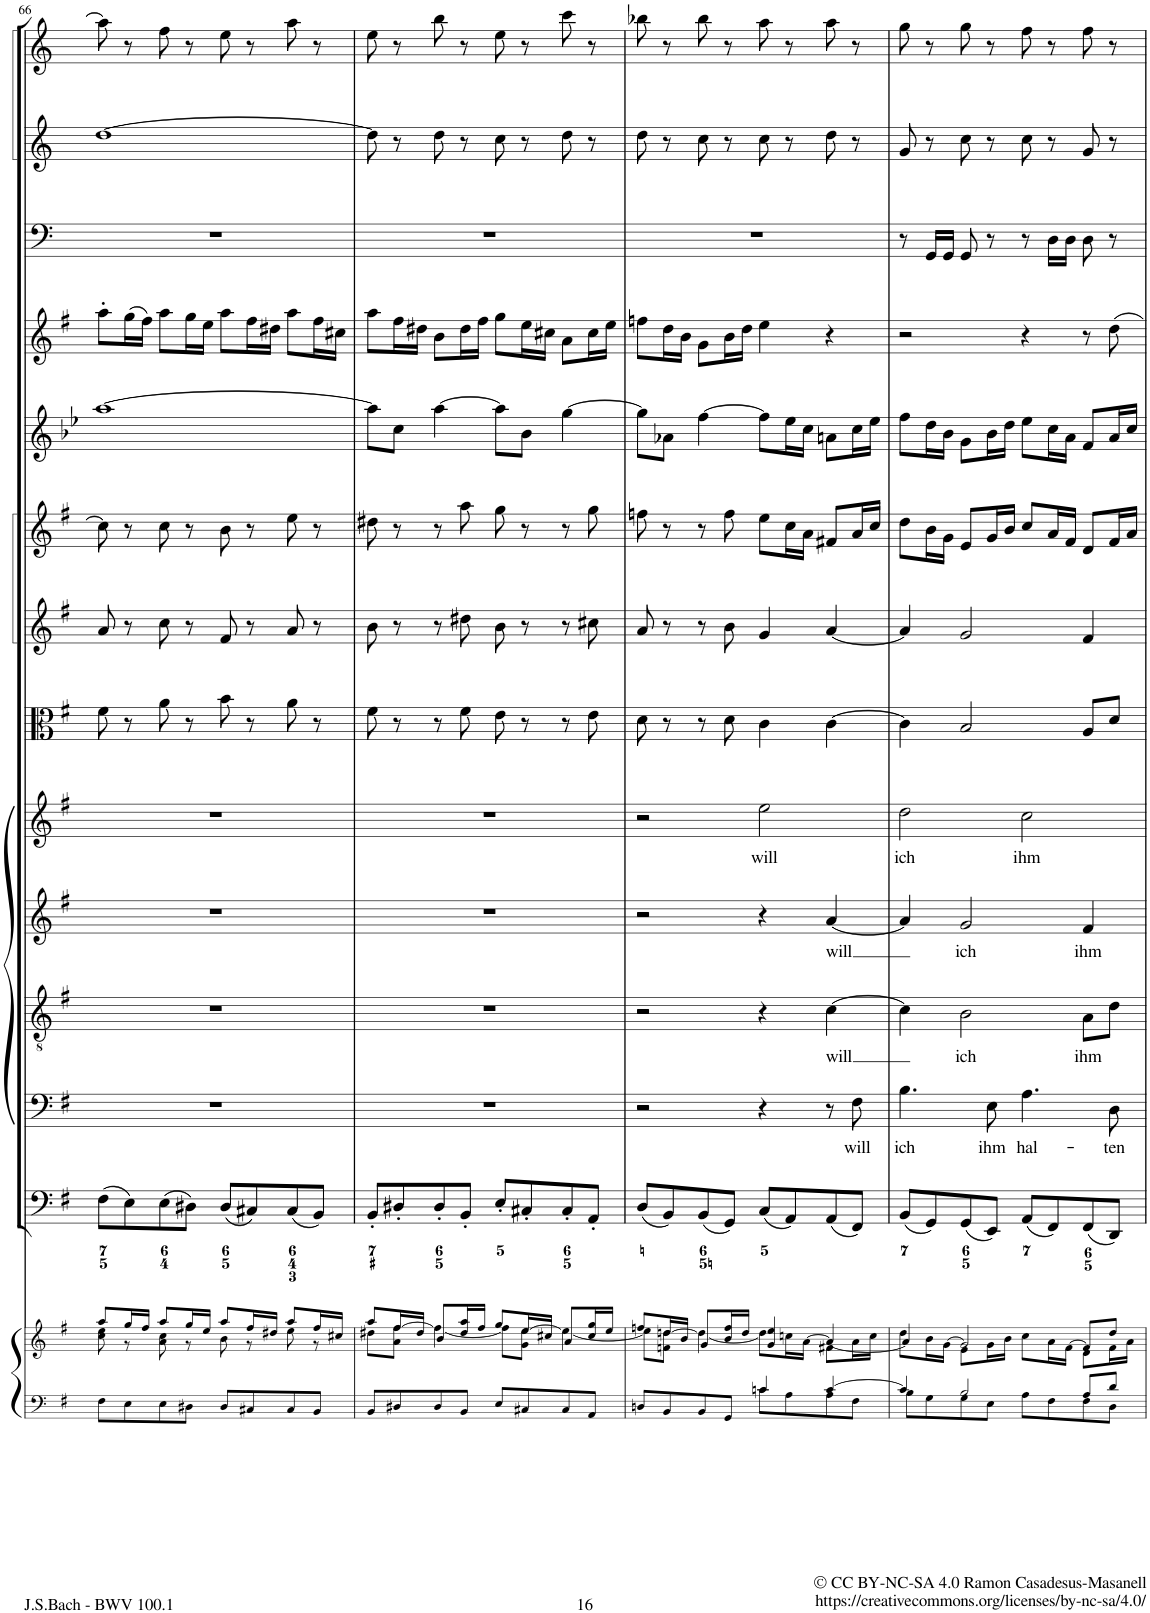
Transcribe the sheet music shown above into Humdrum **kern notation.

**kern	**kern	**kern	**kern	**text	**kern	**text	**kern	**text	**kern	**text	**kern	**kern	**kern	**kern	**kern	**kern	**kern	**kern
*part14	*part14	*part13	*part12	*part12	*part11	*part11	*part10	*part10	*part9	*part9	*part8	*part7	*part6	*part5	*part4	*part3	*part2	*part1
*staff15	*staff14	*staff13	*staff12	*staff12	*staff11	*staff11	*staff10	*staff10	*staff9	*staff9	*staff8	*staff7	*staff6	*staff5	*staff4	*staff3	*staff2	*staff1
*I"Piano reduction	*	*I"Organo e Continuo	*I"Basso	*	*I"Tenore	*	*I"Alto	*	*I"Soprano	*	*I"Viola	*I"Violino II	*I"Violino I	*I"Oboe d'amore	*I"Flauto Traverso	*I"Timpani	*I"Corno II	*I"Corno I
*I'Pno	*	*	*	*	*	*	*	*	*	*	*	*	*	*I'Ob	*I'Fl	*I'Timp	*	*
!!LO:PB:g=z
*clefF4	*clefG2	*clefF4	*clefF4	*	*clefGv2	*	*clefG2	*	*clefG2	*	*clefC3	*clefG2	*clefG2	*clefG2	*clefG2	*clefF4	*clefG2	*clefG2
*	*	*	*	*	*	*	*	*	*	*	*	*	*	*Trd2c3	*	*	*Trd3c5	*Trd3c5
*k[f#]	*k[f#]	*k[f#]	*k[f#]	*	*k[f#]	*	*k[f#]	*	*k[f#]	*	*k[f#]	*k[f#]	*k[f#]	*k[b-e-]	*k[f#]	*k[]	*k[]	*k[]
*M2/2	*M2/2	*M2/2	*M2/2	*	*M2/2	*	*M2/2	*	*M2/2	*	*M2/2	*M2/2	*M2/2	*M2/2	*M2/2	*M2/2	*M2/2	*M2/2
*met(c|)	*met(c|)	*met(c|)	*met(c|)	*	*met(c|)	*	*met(c|)	*	*met(c|)	*	*met(c|)	*met(c|)	*met(c|)	*met(c|)	*met(c|)	*met(c|)	*met(c|)	*met(c|)
=66	=66	=66	=66	=66	=66	=66	=66	=66	=66	=66	=66	=66	=66	=66	=66	=66	=66	=66
*	*^	*	*	*	*	*	*	*	*	*	*	*	*	*	*	*	*	*
8F#\L	8aa/L	8cc\ 8ee\	(8F#\L	1r	.	1r	.	1r	.	1r	.	8f#\	8a/	8cc\]	[1aa	8aa'\L	1r	[1dd	8aa\]
8E\	16gg/L	8r	8E\)	.	.	.	.	.	.	.	.	8r	8r	8r	.	(16gg\L	.	.	8r
.	16ff#/JJ	.	.	.	.	.	.	.	.	.	.	.	.	.	.	16ff#\JJ)	.	.	.
8E\	8aa/L	8a\ 8cc\	(8E\	.	.	.	.	.	.	.	.	8a\	8cc\	8cc\	.	8aa\L	.	.	8ff\
8D#X\J	16gg/L	8r	8D#X\J)	.	.	.	.	.	.	.	.	8r	8r	8r	.	16gg\L	.	.	8r
.	16ee/JJ	.	.	.	.	.	.	.	.	.	.	.	.	.	.	16ee\JJ	.	.	.
8D#/L	8aa/L	8b\	(8D#/L	.	.	.	.	.	.	.	.	8b\	8f#/	8b\	.	8aa\L	.	.	8ee\
8C#X/	16ff#/L	8r	8C#X/)	.	.	.	.	.	.	.	.	8r	8r	8r	.	16ff#\L	.	.	8r
.	16dd#X/JJ	.	.	.	.	.	.	.	.	.	.	.	.	.	.	16dd#X\JJ	.	.	.
8C#/	8aa/L	8ee\	(8C#/	.	.	.	.	.	.	.	.	8a\	8a/	8ee\	.	8aa\L	.	.	8aa\
8BB/J	16ff#/L	8r	8BB/J)	.	.	.	.	.	.	.	.	8r	8r	8r	.	16ff#\L	.	.	8r
.	16cc#X/JJ	.	.	.	.	.	.	.	.	.	.	.	.	.	.	16cc#X\JJ	.	.	.
=67	=67	=67	=67	=67	=67	=67	=67	=67	=67	=67	=67	=67	=67	=67	=67	=67	=67	=67	=67
8BB/L	8aa/L	8dd#X\L	8BB'/L	1r	.	1r	.	1r	.	1r	.	8f#\	8b\	8dd#X\	8aa\L]	8aa\L	1r	8dd\]	8ee\
8D#X/	16ff#/L	8a\ [>8ff#\J	8D#X'/	.	.	.	.	.	.	.	.	8r	8r	8r	8cc\J	16ff#\L	.	8r	8r
.	16dd#/JJ	.	.	.	.	.	.	.	.	.	.	.	.	.	.	16dd#X\JJ	.	.	.
8D#/	8b/L	4ff#\_	8D#'/	.	.	.	.	.	.	.	.	8r	8r	8r	[4aa\	8b\L	.	8dd\	8bb\
8BB/J	16dd#/ 16aa/L	.	8BB'/J	.	.	.	.	.	.	.	.	8f#\	8dd#X\	8aa\	.	16dd#\L	.	8r	8r
.	16ff#/JJ	.	.	.	.	.	.	.	.	.	.	.	.	.	.	16ff#\JJ	.	.	.
8E/L	8gg/L	8ff#\L]	8E'/L	.	.	.	.	.	.	.	.	8e\	8b\	8gg\	8aa\L]	8gg\L	.	8cc\	8ee\
8C#X/	16ee/L	8g\ [>8ee\J	8C#X'/	.	.	.	.	.	.	.	.	8r	8r	8r	8b-\J	16ee\L	.	8r	8r
.	16cc#X/JJ	.	.	.	.	.	.	.	.	.	.	.	.	.	.	16cc#X\JJ	.	.	.
8C#/	8a/L	4ee\_	8C#'/	.	.	.	.	.	.	.	.	8r	8r	8r	[4gg\	8a\L	.	8dd\	8ccc\
8AA/J	16cc#/ 16gg/L	.	8AA'/J	.	.	.	.	.	.	.	.	8e\	8cc#X\	8gg\	.	16cc#\L	.	8r	8r
.	16ee/JJ	.	.	.	.	.	.	.	.	.	.	.	.	.	.	16ee\JJ	.	.	.
=68	=68	=68	=68	=68	=68	=68	=68	=68	=68	=68	=68	=68	=68	=68	=68	=68	=68	=68	=68
*^	*	*	*	*	*	*	*	*	*	*	*	*	*	*	*	*	*	*	*
8Dn/L	2ryy	8ffn/L	8ee\L]	(8D/L	2r	.	2r	.	2r	.	2r	.	8d\	8a/	8ffn\	8gg\L]	8ffn\L	1r	8dd\	8bb-X\
8BB/	.	16dd/L	8fn\ [>8ddn\J	8BB/)	.	.	.	.	.	.	.	.	8r	8r	8r	8a-X\J	16dd\L	.	8r	8r
.	.	16b/JJ	.	.	.	.	.	.	.	.	.	.	.	.	.	.	16b\JJ	.	.	.
8BB/	.	8g/L	4dd\_	(8BB/	.	.	.	.	.	.	.	.	8r	8r	8r	[4ff\	8g\L	.	8cc\	8bb-\
8GG/J	.	16b/ 16ff/L	.	8GG/J)	.	.	.	.	.	.	.	.	8d\	8b\	8ff\	.	16b\L	.	8r	8r
.	.	16dd/JJ	.	.	.	.	.	.	.	.	.	.	.	.	.	.	16dd\JJ	.	.	.
!	!	!	!	!	!	!	!	!	!	!	!	!LO:LY:b	!	!	!	!	!	!	!	!
4cn/	8c\L	4g/ 4ee/	8dd\L]	(8C/L	4r	.	4r	.	4r	.	2ee\	will	4c\	4g/	8ee\L	8ff\L]	4ee\	.	8cc\	8aa\
.	8A\	.	16ccn\L	8AA/)	.	.	.	.	.	.	.	.	.	.	16cc\L	16ee-\L	.	.	8r	8r
.	.	.	[>16a\JJ	.	.	.	.	.	.	.	.	.	.	.	16a\JJ	16cc\JJ	.	.	.	.
!	!	!	!	!	!	!	!	!LO:LY:b	!	!LO:LY:b	!	!	!	!	!	!	!	!	!	!
[4c/	8A\	4a/_	8f#X\L	(8AA/	8r	.	[4c\	will	[4a/	will	.	.	[4c\	[4a/	8f#X/L	8an\L	4r	.	8dd\	8aa\
!	!	!	!	!	!	!LO:LY:b	!	!	!	!	!	!	!	!	!	!	!	!	!	!
.	8F#\J	.	16a\L	8FF#/J)	8F#\	will	.	.	.	.	.	.	.	.	16a/L	16cc\L	.	.	8r	8r
.	.	.	16cc\JJ	.	.	.	.	.	.	.	.	.	.	.	16cc/JJ	16ee-\JJ	.	.	.	.
=69	=69	=69	=69	=69	=69	=69	=69	=69	=69	=69	=69	=69	=69	=69	=69	=69	=69	=69	=69	=69
!	!	!	!	!	!	!LO:LY:b	!	!	!	!	!	!LO:LY:b	!	!	!	!	!	!	!	!
4c/]	8B\L	4a/]	8dd\L	(8BB/L	4.B\	ich	4c\]	.	4a/]	.	2dd\	ich	4c\]	4a/]	8dd\L	8ff\L	2r	8r	8g/	8gg\
.	8G\	.	16b\L	8GG/)	.	.	.	.	.	.	.	.	.	.	16b\L	16dd\L	.	16GG/LL	8r	8r
.	.	.	[>16g\JJ	.	.	.	.	.	.	.	.	.	.	.	16g\JJ	16b-\JJ	.	16GG/JJ	.	.
!	!	!	!	!	!	!	!	!LO:LY:b	!	!LO:LY:b	!	!	!	!	!	!	!	!	!	!
2B/	8G\	2g/]	8e\L	(8GG/	.	.	2B\	ich	2g/	ich	.	.	2B/	2g/	8e/L	8g\L	.	8GG/	8cc\	8gg\
!	!	!	!	!	!	!LO:LY:b	!	!	!	!	!	!	!	!	!	!	!	!	!	!
.	8E\J	.	16g\L	8EE/J)	8E\	ihm	.	.	.	.	.	.	.	.	16g/L	16b-\L	.	8r	8r	8r
.	.	.	16b\JJ	.	.	.	.	.	.	.	.	.	.	.	16b/JJ	16dd\JJ	.	.	.	.
!	!	!	!	!	!	!LO:LY:b	!	!	!	!	!	!LO:LY:b	!	!	!	!	!	!	!	!
.	8A\L	.	8cc\L	(8AA/L	4.A\	hal-	.	.	.	.	2cc\	ihm	.	.	8cc/L	8ee-\L	4r	8r	8cc\	8ff\
.	8F#\	.	16a\L	8FF#/)	.	.	.	.	.	.	.	.	.	.	16a/L	16cc\L	.	16D\LL	8r	8r
.	.	.	[>16f#\JJ	.	.	.	.	.	.	.	.	.	.	.	16f#/JJ	16a\JJ	.	16D\JJ	.	.
!	!	!	!	!	!	!	!	!LO:LY:b	!	!LO:LY:b	!	!	!	!	!	!	!	!	!	!
8A/L	8F#\	8f#/L]	8d\L	(8FF#/	.	.	8A\L	ihm	4f#/	ihm	.	.	8A/L	4f#/	8d/L	8f/L	8r	8D\	8g/	8ff\
!	!	!	!	!	!	!LO:LY:b	!	!	!	!	!	!	!	!	!	!	!	!	!	!
8d/J	8D\J	8dd/J	16f#\L	8DD/J)	8D\	-ten	8d\J	.	.	.	.	.	8d/J	.	16f#/L	16a/L	8dd\	8r	8r	8r
.	.	.	16a\JJ	.	.	.	.	.	.	.	.	.	.	.	16a/JJ	16cc/JJ	.	.	.	.
*v	*v	*	*	*	*	*	*	*	*	*	*	*	*	*	*	*	*	*	*	*
*	*v	*v	*	*	*	*	*	*	*	*	*	*	*	*	*	*	*	*	*
=	=	=	=	=	=	=	=	=	=	=	=	=	=	=	=	=	=	=
*-	*-	*-	*-	*-	*-	*-	*-	*-	*-	*-	*-	*-	*-	*-	*-	*-	*-	*-
